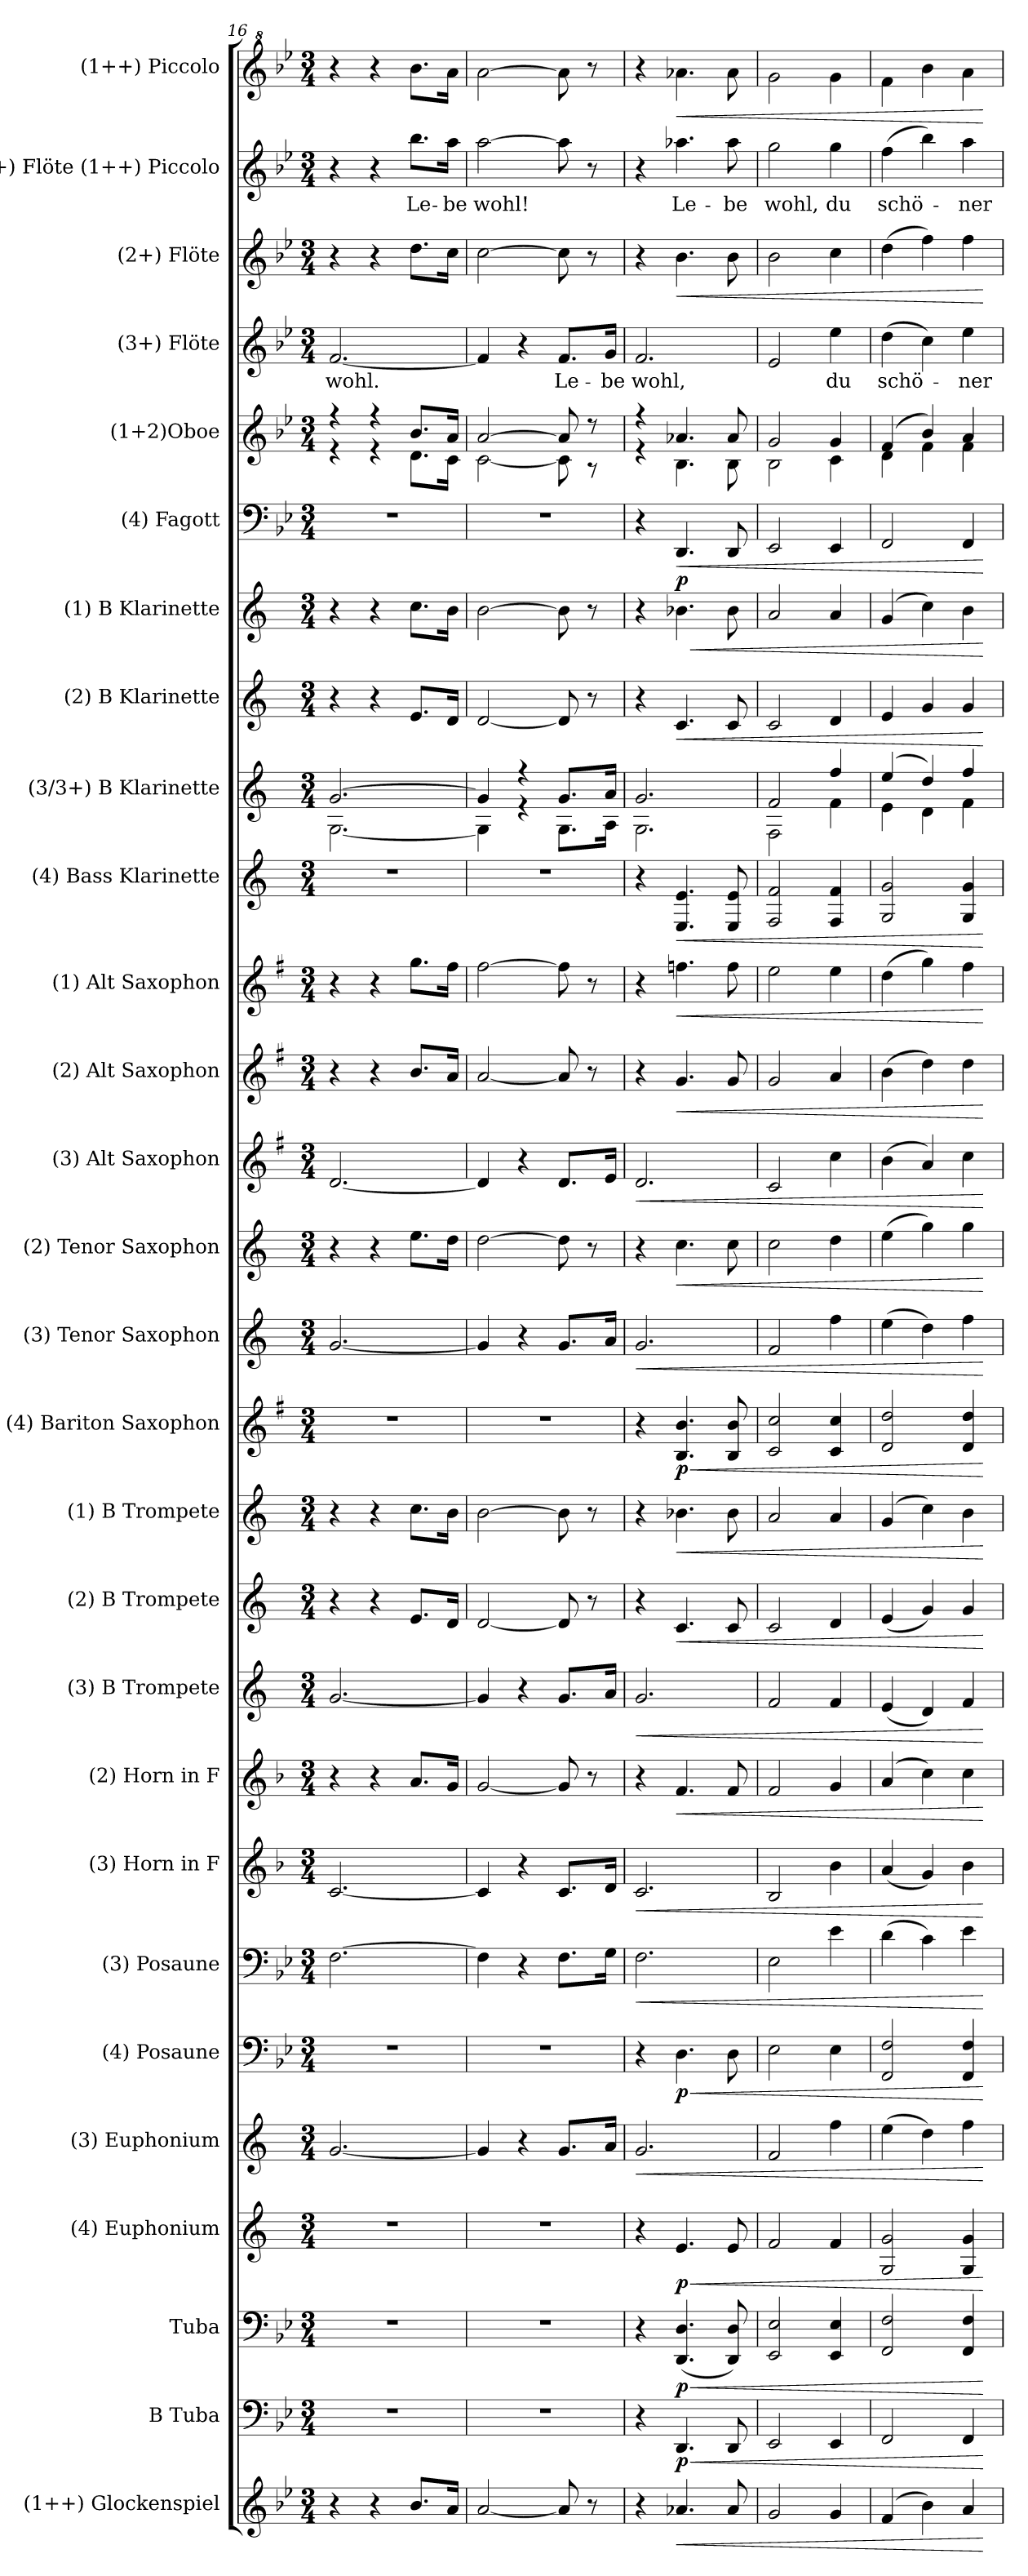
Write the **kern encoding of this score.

**kern	**dynam	**kern	**dynam	**kern	**dynam	**kern	**dynam	**kern	**dynam	**kern	**dynam	**kern	**dynam	**kern	**dynam	**kern	**dynam	**kern	**dynam	**kern	**dynam	**kern	**dynam	**kern	**dynam	**kern	**dynam	**kern	**dynam	**kern	**dynam	**kern	**dynam	**kern	**dynam	**kern	**dynam	**kern	**kern	**dynam	**kern	**dynam	**kern	**dynam	**kern	**kern	**text	**kern	**dynam	**kern	**text	**kern	**dynam
*part28	*part28	*part27	*part27	*part26	*part26	*part25	*part25	*part24	*part24	*part23	*part23	*part22	*part22	*part21	*part21	*part20	*part20	*part19	*part19	*part18	*part18	*part17	*part17	*part16	*part16	*part15	*part15	*part14	*part14	*part13	*part13	*part12	*part12	*part11	*part11	*part10	*part10	*part9	*part8	*part8	*part7	*part7	*part6	*part6	*part5	*part4	*part4	*part3	*part3	*part2	*part2	*part1	*part1
*staff28	*staff28	*staff27	*staff27	*staff26	*staff26	*staff25	*staff25	*staff24	*staff24	*staff23	*staff23	*staff22	*staff22	*staff21	*staff21	*staff20	*staff20	*staff19	*staff19	*staff18	*staff18	*staff17	*staff17	*staff16	*staff16	*staff15	*staff15	*staff14	*staff14	*staff13	*staff13	*staff12	*staff12	*staff11	*staff11	*staff10	*staff10	*staff9	*staff8	*staff8	*staff7	*staff7	*staff6	*staff6	*staff5	*staff4	*staff4	*staff3	*staff3	*staff2	*staff2	*staff1	*staff1
*I"(1++) Glockenspiel	*	*I"B Tuba	*	*I"Tuba	*	*I"(4) Euphonium	*	*I"(3) Euphonium	*	*I"(4) Posaune	*	*I"(3) Posaune	*	*I"(3) Horn in F	*	*I"(2) Horn in F	*	*I"(3) B Trompete	*	*I"(2) B Trompete	*	*I"(1) B Trompete	*	*I"(4) Bariton Saxophon	*	*I"(3) Tenor Saxophon	*	*I"(2) Tenor Saxophon	*	*I"(3) Alt Saxophon	*	*I"(2) Alt Saxophon	*	*I"(1) Alt Saxophon	*	*I"(4) Bass Klarinette	*	*I"(3/3+) B Klarinette	*I"(2) B Klarinette	*	*I"(1) B Klarinette	*	*I"(4) Fagott	*	*I"(1+2)Oboe	*I"(3+) Flöte	*	*I"(2+) Flöte	*	*I"(1+) Flöte (1++) Piccolo	*	*I"(1++) Piccolo	*
*I'Glk.	*	*I'B Tu.	*	*I'Tu.	*	*I'Eu.	*	*I'Eu.	*	*I'Pos.	*	*I'Pos.	*	*	*	*	*	*I'B Tpt.	*	*I'B Tpt.	*	*I'B Tpt.	*	*I'Bar. Sax.	*	*I'T. Sax.	*	*I'T. Sax.	*	*I'A. Sax.	*	*I'A. Sax.	*	*I'A. Sax.	*	*I'B. Kl.	*	*I'B Kl.	*I'B Kl.	*	*I'B Kl.	*	*I'Fgt.	*	*I'Ob.	*I'Fl.	*	*I'Fl.	*	*I'Fl.	*	*I'Picc.	*
*clefG2	*	*clefF4	*	*clefF4	*	*clefG2	*	*clefG2	*	*clefF4	*	*clefF4	*	*clefG2	*	*clefG2	*	*clefG2	*	*clefG2	*	*clefG2	*	*clefG2	*	*clefG2	*	*clefG2	*	*clefG2	*	*clefG2	*	*clefG2	*	*clefG2	*	*clefG2	*clefG2	*	*clefG2	*	*clefF4	*	*clefG2	*clefG2	*	*clefG2	*	*clefG2	*	*clefG^2	*
*	*	*	*	*	*	*ITrd1c2	*	*ITrd1c2	*	*	*	*	*	*ITrd4c7	*	*ITrd4c7	*	*ITrd1c2	*	*ITrd1c2	*	*ITrd1c2	*	*ITrd5c9	*	*ITrd1c2	*	*ITrd1c2	*	*ITrd5c9	*	*ITrd5c9	*	*ITrd5c9	*	*ITrd1c2	*	*ITrd1c2	*ITrd1c2	*	*ITrd1c2	*	*	*	*	*	*	*	*	*	*	*ITrd-7c-12	*
*k[b-e-]	*	*k[b-e-]	*	*k[b-e-]	*	*k[b-e-]	*	*k[b-e-]	*	*k[b-e-]	*	*k[b-e-]	*	*k[b-e-]	*	*k[b-e-]	*	*k[b-e-]	*	*k[b-e-]	*	*k[b-e-]	*	*k[b-e-]	*	*k[b-e-]	*	*k[b-e-]	*	*k[b-e-]	*	*k[b-e-]	*	*k[b-e-]	*	*k[b-e-]	*	*k[b-e-]	*k[b-e-]	*	*k[b-e-]	*	*k[b-e-]	*	*k[b-e-]	*k[b-e-]	*	*k[b-e-]	*	*k[b-e-]	*	*k[b-e-]	*
*B-:	*	*B-:	*	*B-:	*	*B-:	*	*B-:	*	*B-:	*	*B-:	*	*B-:	*	*B-:	*	*B-:	*	*B-:	*	*B-:	*	*B-:	*	*B-:	*	*B-:	*	*B-:	*	*B-:	*	*B-:	*	*B-:	*	*B-:	*B-:	*	*B-:	*	*B-:	*	*B-:	*B-:	*	*B-:	*	*B-:	*	*B-:	*
*M3/4	*	*M3/4	*	*M3/4	*	*M3/4	*	*M3/4	*	*M3/4	*	*M3/4	*	*M3/4	*	*M3/4	*	*M3/4	*	*M3/4	*	*M3/4	*	*M3/4	*	*M3/4	*	*M3/4	*	*M3/4	*	*M3/4	*	*M3/4	*	*M3/4	*	*M3/4	*M3/4	*	*M3/4	*	*M3/4	*	*M3/4	*M3/4	*	*M3/4	*	*M3/4	*	*M3/4	*
=16	=16	=16	=16	=16	=16	=16	=16	=16	=16	=16	=16	=16	=16	=16	=16	=16	=16	=16	=16	=16	=16	=16	=16	=16	=16	=16	=16	=16	=16	=16	=16	=16	=16	=16	=16	=16	=16	=16	=16	=16	=16	=16	=16	=16	=16	=16	=16	=16	=16	=16	=16	=16	=16
*	*	*	*	*	*	*	*	*	*	*	*	*	*	*	*	*	*	*	*	*	*	*	*	*	*	*	*	*	*	*	*	*	*	*	*	*	*	*^	*	*	*	*	*	*	*^	*	*	*	*	*	*	*	*
4r	.	2.r	.	2.r	.	2.r	.	[2.f/	.	2.r	.	[2.F\	.	[2.F/	.	4r	.	[2.f/	.	4r	.	4r	.	2.r	.	[2.f/	.	4r	.	[2.F/	.	4r	.	4r	.	2.r	.	[2.f/	[2.F\	4r	.	4r	.	2.r	.	4re	4rff	[2.f/	wohl.	4r	.	4r	.	4r	.
4r	.	.	.	.	.	.	.	.	.	.	.	.	.	.	.	4r	.	.	.	4r	.	4r	.	.	.	.	.	4r	.	.	.	4r	.	4r	.	.	.	.	.	4r	.	4r	.	.	.	4re	4rff	.	.	4r	.	4r	.	4r	.
8.b-/L	.	.	.	.	.	.	.	.	.	.	.	.	.	.	.	8.d/L	.	.	.	8.d/L	.	8.b-\L	.	.	.	.	.	8.dd\L	.	.	.	8.d/L	.	8.b-\L	.	.	.	.	.	8.d/L	.	8.b-\L	.	.	.	8.b-/L	8.d\L	.	.	8.dd\L	.	8.bb-\L	Le-	8.bbb-\L	.
16a/Jk	.	.	.	.	.	.	.	.	.	.	.	.	.	.	.	16c/Jk	.	.	.	16c/Jk	.	16a\Jk	.	.	.	.	.	16cc\Jk	.	.	.	16c/Jk	.	16a\Jk	.	.	.	.	.	16c/Jk	.	16a\Jk	.	.	.	16a/Jk	16c\Jk	.	.	16cc\Jk	.	16aa\Jk	-be	16aaa\Jk	.
=17	=17	=17	=17	=17	=17	=17	=17	=17	=17	=17	=17	=17	=17	=17	=17	=17	=17	=17	=17	=17	=17	=17	=17	=17	=17	=17	=17	=17	=17	=17	=17	=17	=17	=17	=17	=17	=17	=17	=17	=17	=17	=17	=17	=17	=17	=17	=17	=17	=17	=17	=17	=17	=17	=17	=17
[2a/	.	2.r	.	2.r	.	2.r	.	4f/]	.	2.r	.	4F\]	.	4F/]	.	[2c/	.	4f/]	.	[2c/	.	[2a\	.	2.r	.	4f/]	.	[2cc\	.	4F/]	.	[2c/	.	[2a\	.	2.r	.	4f/]	4F\]	[2c/	.	[2a\	.	2.r	.	[2a/	[2c\	4f/]	.	[2cc\	.	[2aa\	wohl!	[2aaa\	.
.	.	.	.	.	.	.	.	4r	.	.	.	4r	.	4r	.	.	.	4r	.	.	.	.	.	.	.	4r	.	.	.	4r	.	.	.	.	.	.	.	4re	4rff	.	.	.	.	.	.	.	.	4r	.	.	.	.	.	.	.
8a/]	.	.	.	.	.	.	.	8.f/L	.	.	.	8.F\L	.	8.F/L	.	8c/]	.	8.f/L	.	8c/]	.	8a\]	.	.	.	8.f/L	.	8cc\]	.	8.F/L	.	8c/]	.	8a\]	.	.	.	8.f/L	8.F\L	8c/]	.	8a\]	.	.	.	8a/]	8c\]	8.f/L	Le-	8cc\]	.	8aa\]	.	8aaa\]	.
8r	.	.	.	.	.	.	.	.	.	.	.	.	.	.	.	8r	.	.	.	8r	.	8r	.	.	.	.	.	8r	.	.	.	8r	.	8r	.	.	.	.	.	8r	.	8r	.	.	.	8r	8r	.	.	8r	.	8r	.	8r	.
.	.	.	.	.	.	.	.	16g/Jk	.	.	.	16G\Jk	.	16G/Jk	.	.	.	16g/Jk	.	.	.	.	.	.	.	16g/Jk	.	.	.	16G/Jk	.	.	.	.	.	.	.	16g/Jk	16G\Jk	.	.	.	.	.	.	.	.	16g/Jk	-be	.	.	.	.	.	.
=18	=18	=18	=18	=18	=18	=18	=18	=18	=18	=18	=18	=18	=18	=18	=18	=18	=18	=18	=18	=18	=18	=18	=18	=18	=18	=18	=18	=18	=18	=18	=18	=18	=18	=18	=18	=18	=18	=18	=18	=18	=18	=18	=18	=18	=18	=18	=18	=18	=18	=18	=18	=18	=18	=18	=18
!	!	!	!	!	!	!	!	!	!LO:HP:b	!	!	!	!LO:HP:b	!	!LO:HP:b	!	!	!	!LO:HP:b	!	!	!	!	!	!	!	!LO:HP:b	!	!	!	!LO:HP:b	!	!	!	!	!	!	!	!	!	!	!	!	!	!	!	!	!	!	!	!	!	!	!	!
4r	.	4r	.	4r	.	4r	.	2.f/	<	4r	.	2.F\	<	2.F/	<	4r	.	2.f/	<	4r	.	4r	.	4r	.	2.f/	<	4r	.	2.F/	<	4r	.	4r	.	4r	.	2.f/	2.F\	4r	.	4r	.	4r	.	4re	4rff	2.f/	wohl,	4r	.	4r	.	4r	.
!	!LO:HP:b	!	!LO:HP:b	!	!LO:HP:b	!	!LO:HP:b	!	!	!	!LO:HP:b	!	!	!	!	!	!LO:HP:b	!	!	!	!LO:HP:b	!	!LO:HP:b	!	!LO:HP:b	!	!	!	!LO:HP:b	!	!	!	!LO:HP:b	!	!LO:HP:b	!	!LO:HP:b	!	!	!	!LO:HP:b	!	!LO:HP:b	!	!LO:HP:b	!	!	!	!	!	!LO:HP:b	!	!	!	!LO:HP:b
!	!	!	!LO:DY:n=1:b	!	!LO:DY:n=1:b	!	!LO:DY:n=1:b	!	!	!	!LO:DY:n=1:b	!	!	!	!	!	!	!	!	!	!	!	!	!	!LO:DY:n=1:b	!	!	!	!	!	!	!	!	!	!	!	!	!	!	!	!	!	!LO:DY:n=1:a	!	!	!	!	!	!	!	!	!	!	!	!
4.a-X/	<	4.DD/	< p	(4.DD/ 4.D/	< p	4.d/	< p	.	.	4.D\	< p	.	.	.	.	4.B-/	<	.	.	4.B-/	<	4.a-X\	<	4.D/ 4.d/	< p	.	.	4.b-\	<	.	.	4.B-/	<	4.a-X\	<	4.D/ 4.d/	<	.	.	4.B-/	<	4.a-X\	< p	4.DD/	<	4.a-X/	4.B-\	.	.	4.b-\	<	4.aa-X\	Le-	4.aaa-X\	<
8a-/	.	8DD/	.	8DD/ 8D/)	.	8d/	.	.	.	8D\	.	.	.	.	.	8B-/	.	.	.	8B-/	.	8a-\	.	8D/ 8d/	.	.	.	8b-\	.	.	.	8B-/	.	8a-\	.	8D/ 8d/	.	.	.	8B-/	.	8a-\	.	8DD/	.	8a-/	8B-\	.	.	8b-\	.	8aa-\	-be	8aaa-\	.
=19	=19	=19	=19	=19	=19	=19	=19	=19	=19	=19	=19	=19	=19	=19	=19	=19	=19	=19	=19	=19	=19	=19	=19	=19	=19	=19	=19	=19	=19	=19	=19	=19	=19	=19	=19	=19	=19	=19	=19	=19	=19	=19	=19	=19	=19	=19	=19	=19	=19	=19	=19	=19	=19	=19	=19
2g/	.	2EE-/	.	2EE-/ 2E-/	.	2e-/	.	2e-/	.	2E-\	.	2E-\	.	2E-/	.	2B-/	.	2e-/	.	2B-/	.	2g/	.	2E-/ 2e-/	.	2e-/	.	2b-\	.	2E-/	.	2B-/	.	2g\	.	2E-/ 2e-/	.	2e-/	2E-\	2B-/	.	2g/	.	2EE-/	.	2g/	2B-\	2e-/	.	2b-\	.	2gg\	wohl,	2ggg\	.
4g/	.	4EE-/	.	4EE-/ 4E-/	.	4e-/	.	4ee-\	.	4E-\	.	4e-\	.	4e-\	.	4c/	.	4e-/	.	4c/	.	4g/	.	4E-/ 4e-/	.	4ee-\	.	4cc\	.	4e-\	.	4c/	.	4g\	.	4E-/ 4e-/	.	4ee-/	4e-\	4c/	.	4g/	.	4EE-/	.	4g/	4c\	4ee-\	du	4cc\	.	4gg\	du	4ggg\	.
=20	=20	=20	=20	=20	=20	=20	=20	=20	=20	=20	=20	=20	=20	=20	=20	=20	=20	=20	=20	=20	=20	=20	=20	=20	=20	=20	=20	=20	=20	=20	=20	=20	=20	=20	=20	=20	=20	=20	=20	=20	=20	=20	=20	=20	=20	=20	=20	=20	=20	=20	=20	=20	=20	=20	=20
(4f/	.	2FF/	.	2FF/ 2F/	.	2F/ 2f/	.	(4dd\	.	2FF/ 2F/	.	(4d\	.	(4d/	.	(4d/	.	(4d/	.	(4d/	.	(4f/	.	2F/ 2f/	.	(4dd\	.	(4dd\	.	(4d\	.	(4d\	.	(4f\	.	2F/ 2f/	.	(4dd/	4d\	4d/	.	(4f/	.	2FF/	.	(4f/	4d\	(4dd\	schö-	(4dd\	.	(4ff\	schö-	4fff\	.
4b-\)	.	.	.	.	.	.	.	4cc\)	.	.	.	4c\)	.	4c/)	.	4f\)	.	4c/)	.	4f/)	.	4b-\)	.	.	.	4cc\)	.	4ff\)	.	4c/)	.	4f\)	.	4b-\)	.	.	.	4cc/)	4c\	(4f/	.	4b-\)	.	.	.	4b-/)	4f\	4cc\)	.	4ff\)	.	4bb-\)	.	(4bbb-\	.
4a/	.	4FF/	.	4FF/ 4F/	.	4F/ 4f/	.	4ee-\	.	4FF/ 4F/	.	4e-\	.	4e-\	.	4f\	.	4e-/	.	4f/	.	4a\	.	4F/ 4f/	.	4ee-\	.	4ff\	.	4e-\	.	4f\	.	4a\	.	4F/ 4f/	.	4ee-/	4e-\	4f/	.	4a\	.	4FF/	.	4a/	4f\	4ee-\	-ner	4ff\	.	4aa\	-ner	4aaa\	.
*	*	*	*	*	*	*	*	*	*	*	*	*	*	*	*	*	*	*	*	*	*	*	*	*	*	*	*	*	*	*	*	*	*	*	*	*	*	*v	*v	*	*	*	*	*	*	*v	*v	*	*	*	*	*	*	*	*
.	[	.	[	.	[	.	[	.	[	.	[	.	[	.	[	.	[	.	[	.	[	.	[	.	[	.	[	.	[	.	[	.	[	.	[	.	[	.	.	[	.	[	.	[	.	.	.	.	[	.	.	.	[
=	=	=	=	=	=	=	=	=	=	=	=	=	=	=	=	=	=	=	=	=	=	=	=	=	=	=	=	=	=	=	=	=	=	=	=	=	=	=	=	=	=	=	=	=	=	=	=	=	=	=	=	=	=
*-	*-	*-	*-	*-	*-	*-	*-	*-	*-	*-	*-	*-	*-	*-	*-	*-	*-	*-	*-	*-	*-	*-	*-	*-	*-	*-	*-	*-	*-	*-	*-	*-	*-	*-	*-	*-	*-	*-	*-	*-	*-	*-	*-	*-	*-	*-	*-	*-	*-	*-	*-	*-	*-
